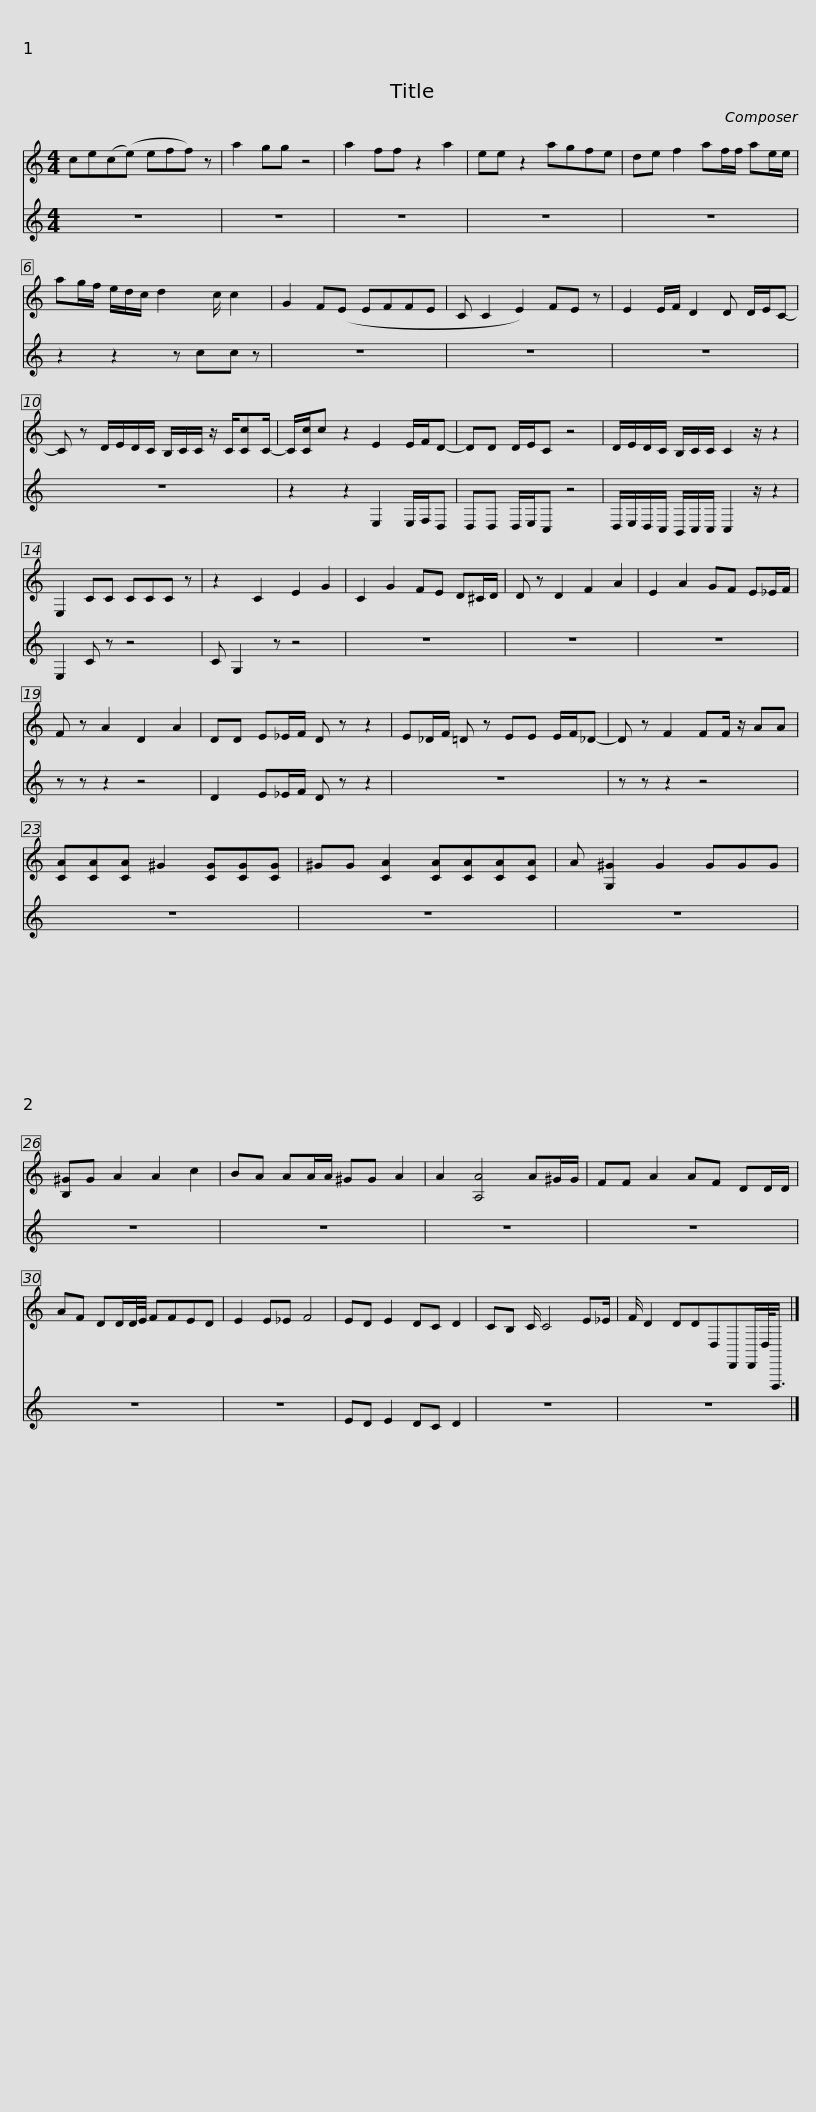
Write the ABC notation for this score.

X:1
%%score 1 2
L:1/8
M:4/4
I:linebreak $
K:C
V:1 treble
V:2 treble
V:1
 ce(c(e) eff) z | a2 gg z4 | a2 ff z2 a2 | ee z2 agfe |$ de f2 af/f/ ae/e/ | %5
 ag/f/ e/d/c/ d2 c/ c2 | G2 F(E EFFE | C C2 E2) FE z |$ E2 E/F/ D2 D D/E/C- | C z D/E/D/C/ B,/C/C/ z/ C/[Cc]C/- | %10
 C/[Cc]/c z2 E2 E/F/D- | DD D/E/C z4 |$ D/E/D/C/ B,/C/C/ C2 z/ z2 | E,2 CC CCC z | z2 C2 E2 G2 | %15
 C2 G2 FE D^C/D/ |$ D z D2 F2 A2 | E2 A2 GF E_E/F/ | F z A2 D2 A2 | DD E_E/F/ D z z2 |$ %20
 E_D/F/ =D z EE E/F/_D- | D z F2 FF/ z/ AA | [CA][CA][CA] ^G2 [CG][CG][CG] | ^GG [CA]2 [CA][CA][CA][CA] |$ A [G,^G]2 G2 GGG | %25
 [B,^G]G A2 A2 c2 | BA AA/A/ ^GG A2 | A2 [A,A]4 A^G/G/ |$ FF A2 AF DD/D/ | AF DD/D/4E/4 FFED | %30
 E2 E_E F4 | ED E2 DC D2 | CB, C/ C4 E_E/ |$ F/ D2 DDD,D,,D,,/D,/<D,,,/ |] %34
V:2
 z8 | z8 | z8 | z8 |$ z8 | %5
 z2 z2 z cc z | z8 | z8 |$ z8 | z8 | %10
 z2 z2 E,2 E,/F,/D, | D,D, D,/E,/C, z4 |$ D,/E,/D,/C,/ B,,/C,/C,/ C,2 z/ z2 | E,2 C z z4 | C G,2 z z4 | %15
 z8 |$ z8 | z8 | z z z2 z4 | D2 E_E/F/ D z z2 |$ %20
 z8 | z z z2 z4 | z8 | z8 |$ z8 | %25
 z8 | z8 | z8 |$ z8 | z8 | %30
 z8 | ED E2 DC D2 | z8 |$ z8 |] %34
